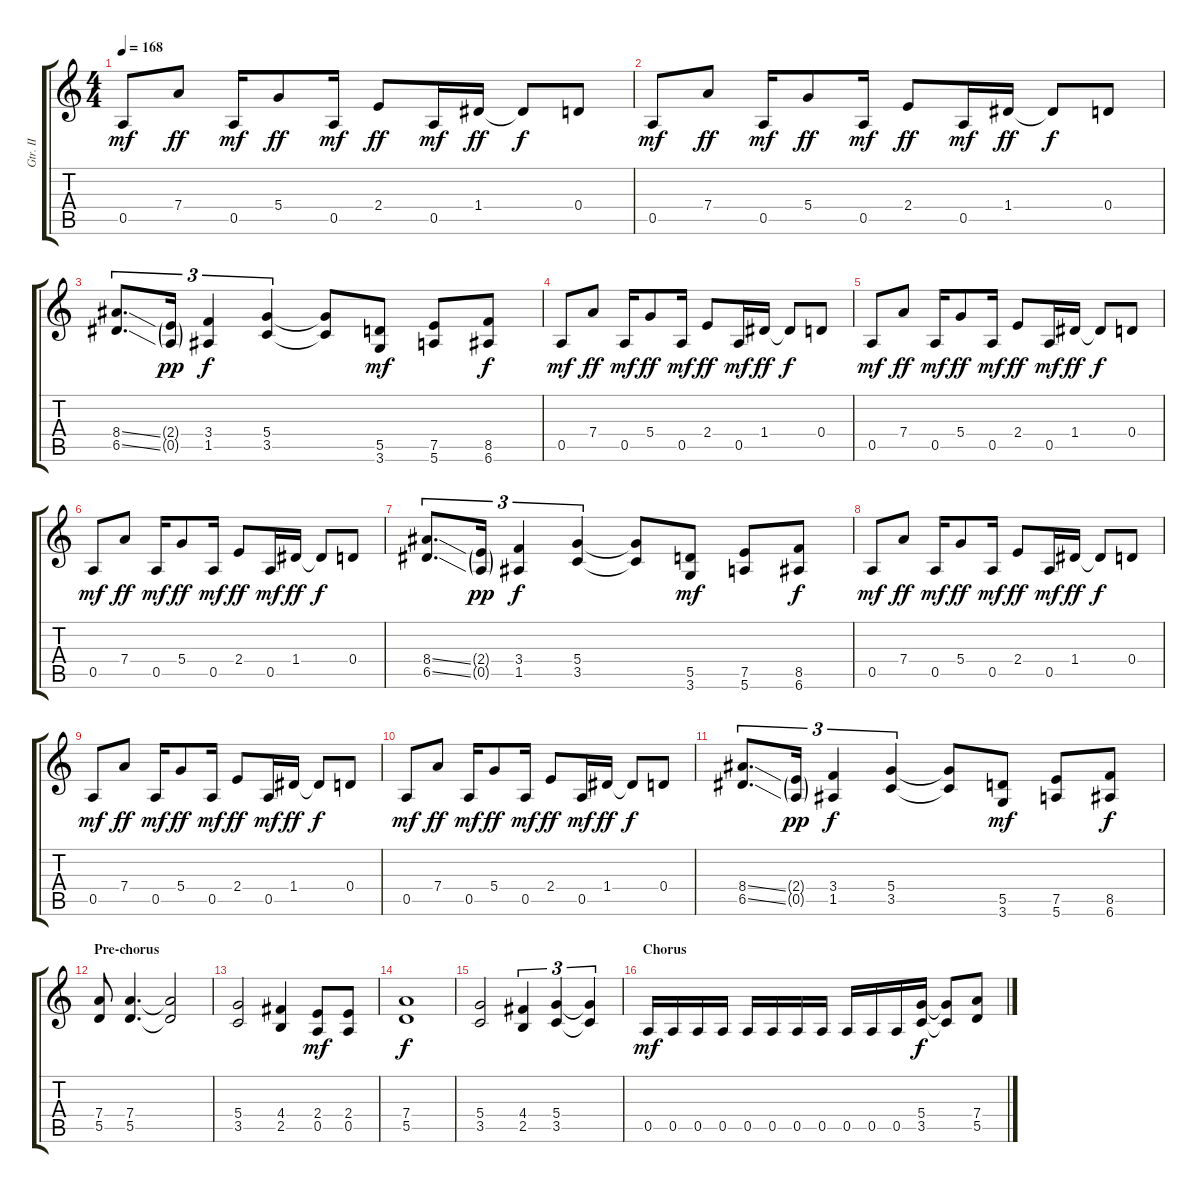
\track ("Gtr. II" "Gtr. II") {instrument overdrivenguitar}
\staff {score tabs}
\tuning (E4 B3 G3 D3 A2 E2) {hide}
\ts (4 4)
\tempo 168
\clef g2
\ks c
0.5.8{dy mf} 7.4.8{dy ff} 0.5.16{dy mf} 5.4.8{dy ff} 0.5.16{dy mf} 2.4.8{dy ff} 0.5.16{dy mf} 1.4.16{dy ff} 1.4{t}.8{dy f} 0.4.8 |
0.5.8{dy mf} 7.4.8{dy ff} 0.5.16{dy mf} 5.4.8{dy ff} 0.5.16{dy mf} 2.4.8{dy ff} 0.5.16{dy mf} 1.4.16{dy ff} 1.4{t}.8{dy f} 0.4.8 |
(8.4{ss} 6.5{ss}).8{d tu (3 2)} (2.4{g} 0.5{g}).16{tu (3 2) dy pp} (3.4 1.5).4{tu (3 2) dy f} (5.4 3.5).4{tu (3 2)} (5.4{t} 3.5{t}).8 (5.5 3.6).8{dy mf} (7.5 5.6).8 (8.5 6.6).8{dy f} |
0.5.8{dy mf} 7.4.8{dy ff} 0.5.16{dy mf} 5.4.8{dy ff} 0.5.16{dy mf} 2.4.8{dy ff} 0.5.16{dy mf} 1.4.16{dy ff} 1.4{t}.8{dy f} 0.4.8 |
0.5.8{dy mf} 7.4.8{dy ff} 0.5.16{dy mf} 5.4.8{dy ff} 0.5.16{dy mf} 2.4.8{dy ff} 0.5.16{dy mf} 1.4.16{dy ff} 1.4{t}.8{dy f} 0.4.8 |
0.5.8{dy mf} 7.4.8{dy ff} 0.5.16{dy mf} 5.4.8{dy ff} 0.5.16{dy mf} 2.4.8{dy ff} 0.5.16{dy mf} 1.4.16{dy ff} 1.4{t}.8{dy f} 0.4.8 |
(8.4{ss} 6.5{ss}).8{d tu (3 2)} (2.4{g} 0.5{g}).16{tu (3 2) dy pp} (3.4 1.5).4{tu (3 2) dy f} (5.4 3.5).4{tu (3 2)} (5.4{t} 3.5{t}).8 (5.5 3.6).8{dy mf} (7.5 5.6).8 (8.5 6.6).8{dy f} |
0.5.8{dy mf} 7.4.8{dy ff} 0.5.16{dy mf} 5.4.8{dy ff} 0.5.16{dy mf} 2.4.8{dy ff} 0.5.16{dy mf} 1.4.16{dy ff} 1.4{t}.8{dy f} 0.4.8 |
0.5.8{dy mf} 7.4.8{dy ff} 0.5.16{dy mf} 5.4.8{dy ff} 0.5.16{dy mf} 2.4.8{dy ff} 0.5.16{dy mf} 1.4.16{dy ff} 1.4{t}.8{dy f} 0.4.8 |
0.5.8{dy mf} 7.4.8{dy ff} 0.5.16{dy mf} 5.4.8{dy ff} 0.5.16{dy mf} 2.4.8{dy ff} 0.5.16{dy mf} 1.4.16{dy ff} 1.4{t}.8{dy f} 0.4.8 |
(8.4{ss} 6.5{ss}).8{d tu (3 2)} (2.4{g} 0.5{g}).16{tu (3 2) dy pp} (3.4 1.5).4{tu (3 2) dy f} (5.4 3.5).4{tu (3 2)} (5.4{t} 3.5{t}).8 (5.5 3.6).8{dy mf} (7.5 5.6).8 (8.5 6.6).8{dy f} |
\section ("" "Pre-chorus")
(7.4 5.5).8 (7.4 5.5).4{d} (7.4{t} 5.5{t}).2 |
(5.4 3.5).2 (4.4 2.5).4 (2.4 0.5).8{dy mf} (2.4 0.5).8 |
(7.4 5.5).1{dy f} |
(5.4 3.5).2 (4.4 2.5).4{tu (3 2)} (5.4 3.5).4{tu (3 2)} (5.4{t} 3.5{t}).4{tu (3 2)} |
\section ("" "Chorus")
0.5.16{dy mf} 0.5.16 0.5.16 0.5.16 0.5.16 0.5.16 0.5.16 0.5.16 0.5.16 0.5.16 0.5.16 (5.4 3.5).16{dy f} (5.4{t} 3.5{t}).8 (7.4 5.5).8
